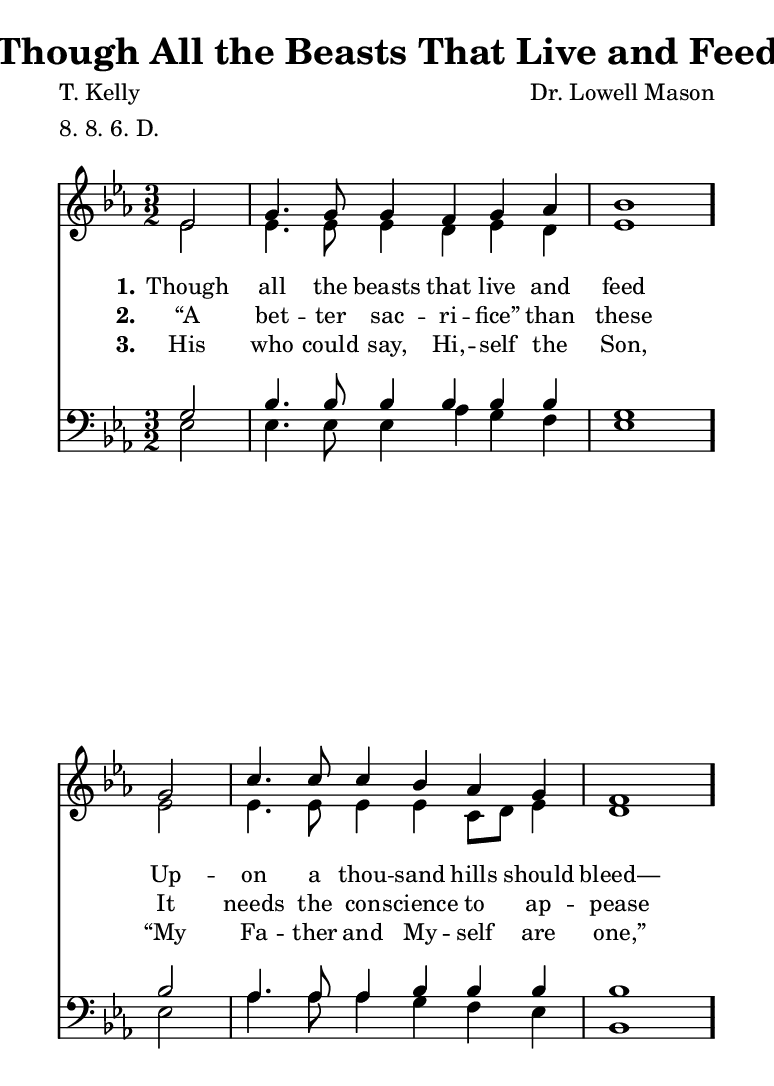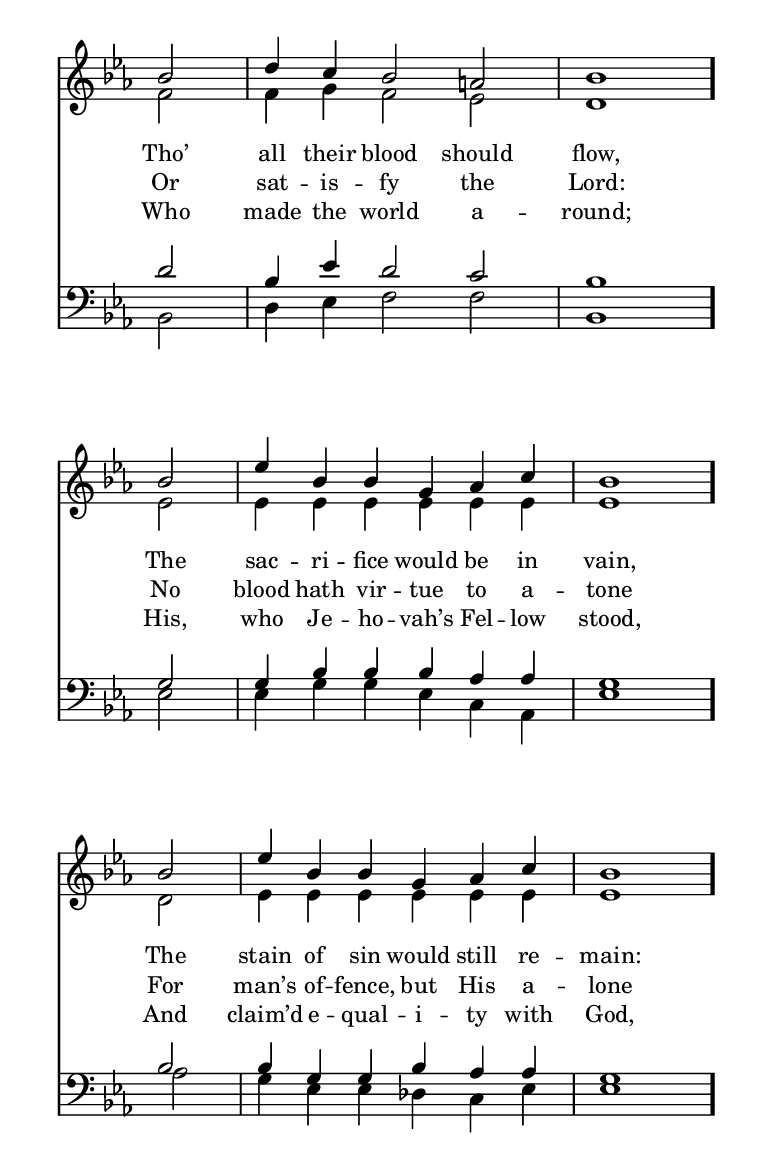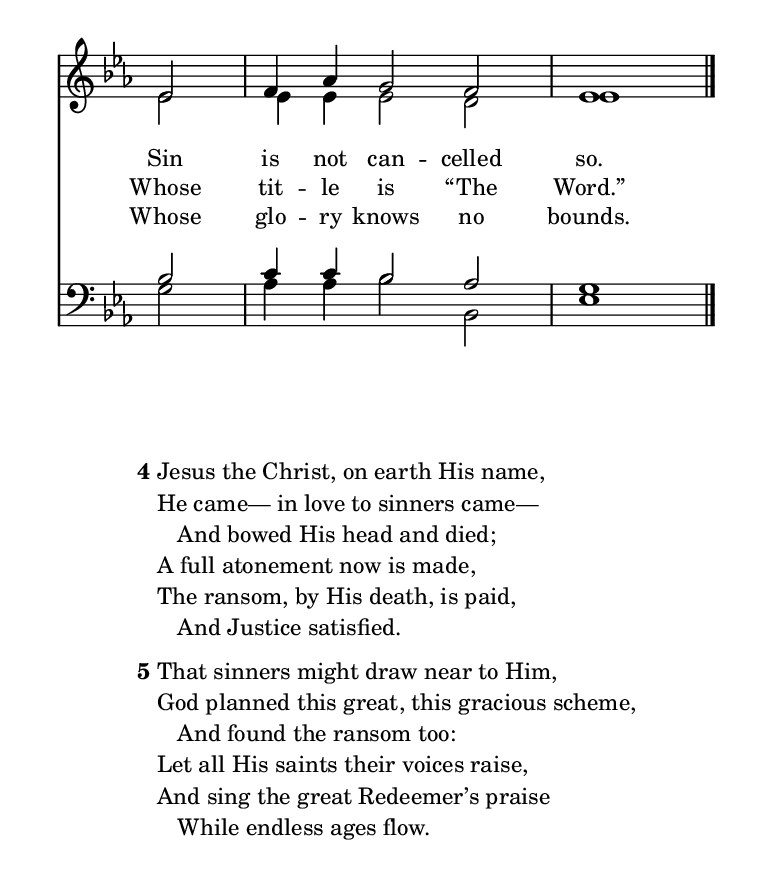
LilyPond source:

\include "common/global.ily"
\paper {
  \include "common/paper.ily"
  %ragged-bottom = ##t
  ragged-last-bottom = ##t
  systems-per-page = #(cond (is-eogsized 3) (#t #f))
  %page-count = ##f
}

\header{
  hymnnumber = "128"
  title = "Though All the Beasts That Live and Feed"
  tunename = "Meribah"
  meter = "8. 8. 6. D."
  poet = "T. Kelly"
  composer = "Dr. Lowell Mason"
  %copyright = ""
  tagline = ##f
}

% for fermata in MIDI
ta = { \tempo 2=60 }
tb = { \tempo 2=30 }

patternAA = { c2 | c4. c8 c4 c4 c4      c4 | c1 }
patternAB = { c2 | c4. c8 c4 c4 c8[ c8] c4 | c1 }

patternBA = { c2 | c4 c4 c2 c2 | c1 }

patternCA = { c2 | c4 c4 c4 c4 c4 c4 | c1 }

global = {
  \include "common/overrides.ily"
  \override Staff.TimeSignature.style = #'numbered
  \time 3/2
  \override Score.MetronomeMark.transparent = ##t % hide all fermata changes too
  \ta
  \key ees \major
  \partial 2
  \autoBeamOff
}

notesSoprano = {
\global
\relative c' {

  \changePitch \patternAA { ees | g g g f g aes | bes }
  \changePitch \patternAA { g | c c c bes aes g | f }
  \changePitch \patternBA { bes | d c bes a | bes }

  \changePitch \patternCA { bes | ees bes bes g aes c | bes }
  \changePitch \patternCA { bes | ees bes bes g aes c | bes }
  \changePitch \patternBA { ees, | f aes g f | ees }

  \bar "|."

}
}

notesAlto = {
\global
\relative e' {

  \changePitch \patternAA { ees | ees ees ees d ees d | ees }
  \changePitch \patternAB { ees | ees ees ees ees c d ees | d }
  \changePitch \patternBA { f | f g f ees | d }

  \changePitch \patternCA { ees | ees ees ees ees ees ees | ees }
  \changePitch \patternCA { d | ees ees ees ees ees ees | ees }
  \changePitch \patternBA { ees | ees ees ees d | ees }

}
}

notesTenor = {
\global
\relative a {

  \changePitch \patternAA { g | bes bes bes bes bes bes | g }
  \changePitch \patternAA { bes | aes aes aes bes bes bes | bes }
  \changePitch \patternBA { d bes ees d c | bes }

  \changePitch \patternCA { g | g bes bes bes aes aes | g }
  \changePitch \patternCA { bes | bes g g bes aes aes | g }
  \changePitch \patternBA { bes | c c bes aes | g }

}
}

notesBass = {
\global
\relative f {

  \changePitch \patternAA { ees | ees ees ees aes g f | ees }
  \changePitch \patternAA { ees | aes aes aes g f ees | bes }
  \changePitch \patternBA { bes | d ees f f | bes, }

  \changePitch \patternCA { ees | ees g g ees c aes | ees' }
  \changePitch \patternCA { aes | g ees ees des c ees | ees }
  \changePitch \patternBA { g | aes aes bes bes, | ees }

}
}

wordsA = \lyricmode {
\set stanza = "1."

Though all the beasts that live and feed \bar "."
Up -- on a thou -- sand hills should bleed— \bar "."
Tho’ all their blood should flow, \bar "."
The sac -- ri -- fice would be in vain, \bar "."
The stain of sin would still re -- main: \bar "."
Sin is not can -- celled so. \bar "."

}

wordsB = \lyricmode {
\set stanza = "2."

“A bet -- ter sac -- ri -- fice” than these
It needs the con -- science to ap -- pease
Or sat -- is -- fy the Lord:
No blood hath vir -- tue to a -- tone
For man’s of -- fence, but His a -- lone
Whose tit -- le is “The Word.”

}

wordsC = \lyricmode {
\set stanza = "3."

His who could say, Hi, -- self the Son,
“My Fa -- ther and My -- self are one,”
Who made the world a -- round;
His, who Je -- ho -- vah’s Fel -- low stood,
And claim’d e -- qual -- i -- ty with God,
Whose glo -- ry knows no bounds.

}

wordsD = \markuplist {

\line { Jesus the Christ, on earth His name, }
\line { He came— in love to sinners came— }
\line { { \hspace #2 } And bowed His head and died; }
\line { A full atonement now is made, }
\line { The ransom, by His death, is paid, }
\line { { \hspace #2 } And Justice satisfied. }

}

wordsE = \markuplist {

\line { That sinners might draw near to Him, }
\line { God planned this great, this gracious scheme, }
\line { { \hspace #2 } And found the ransom too: }
\line { Let all His saints their voices raise, }
\line { And sing the great Redeemer’s praise }
\line { { \hspace #2 } While endless ages flow. }

}

\score {
  \context ChoirStaff <<
    \context Staff = upper <<
      \set ChoirStaff.systemStartDelimiter = #'SystemStartBar
      \context Voice  = sopranos { \voiceOne << \notesSoprano >> }
      \context Voice  = altos { \voiceTwo << \notesAlto >> }
      \context Lyrics = one   \lyricsto sopranos \wordsA
      \context Lyrics = two   \lyricsto sopranos \wordsB
      \context Lyrics = three \lyricsto sopranos \wordsC
    >>
    \context Staff = men <<
      \clef bass
      \context Voice  = tenors { \voiceOne << \notesTenor >> }
      \context Voice  = basses { \voiceTwo << \notesBass >> }
    >>
  >>
  \layout {
    \include "common/layout.ily"
  }
  \midi{
    \include "common/midi.ily"
  }
}

\noPageBreak

\markup { \fill-line { \column {
  \line{ \bold 4 \column { \wordsD } } \combine \null \vspace #0.4
  \line{ \bold 5 \column { \wordsE } } \combine \null \vspace #0.4
} } }

\pageBreak

\version "2.19.49"  % necessary for upgrading to future LilyPond versions.

% vi:set et ts=2 sw=2 ai nocindent syntax=lilypond:
